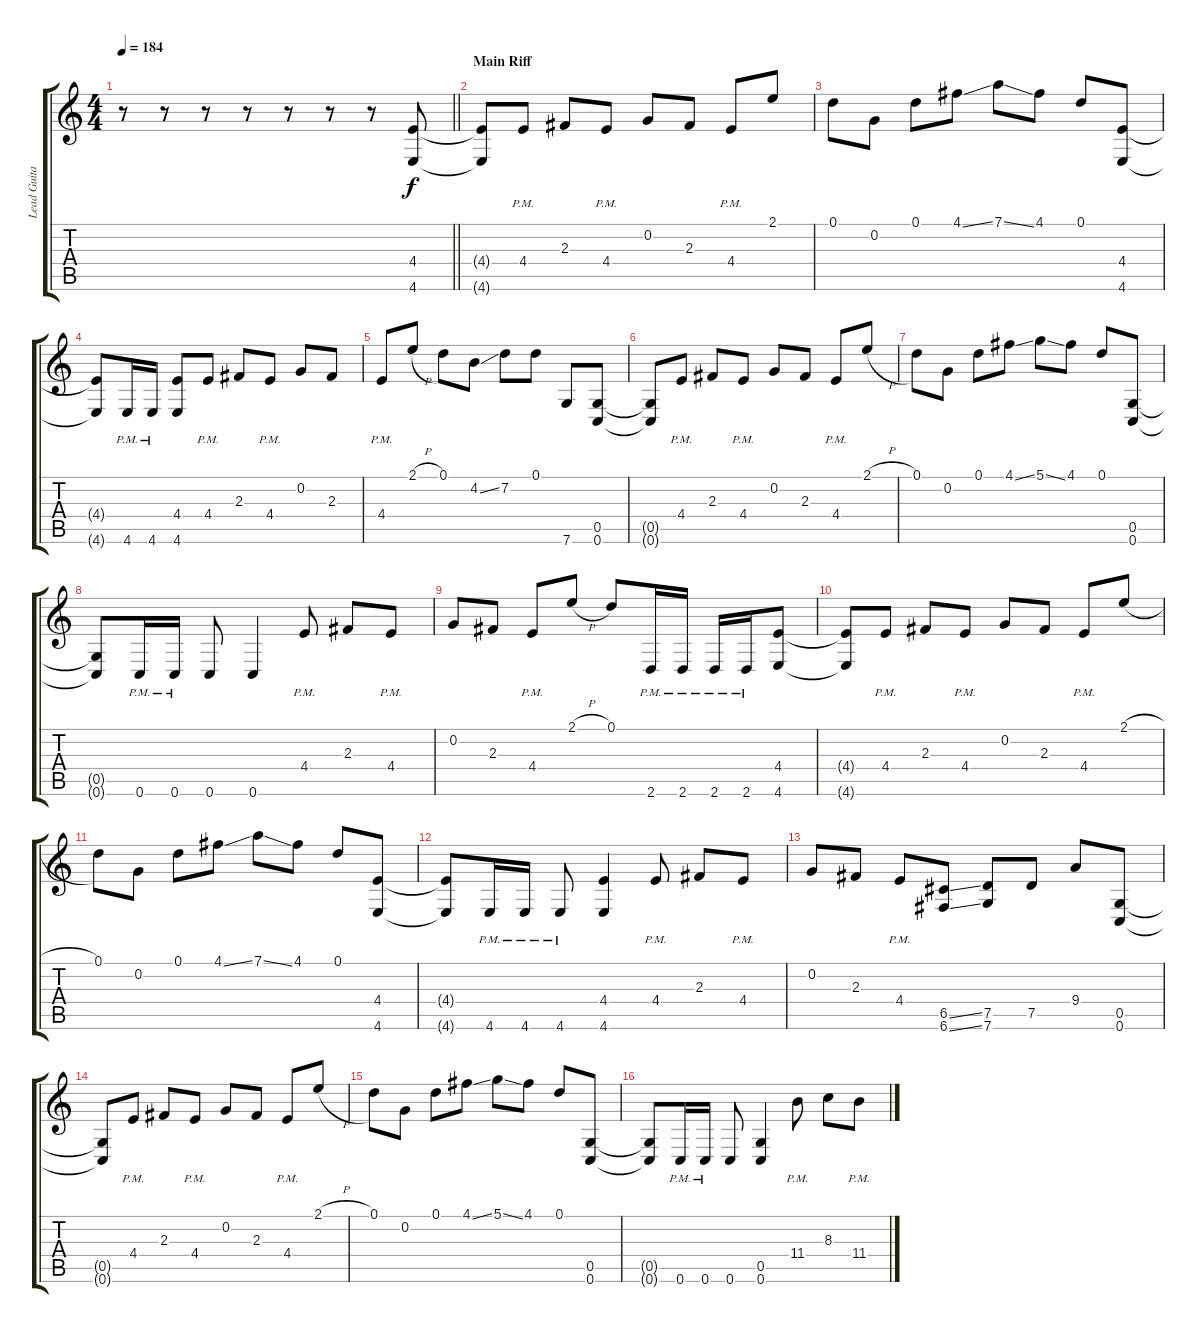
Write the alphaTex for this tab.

\track ("Lead Guitar" "Lead Guita") {instrument distortionguitar}
\staff {score tabs}
\tuning (D4 G3 E3 C3 G2 C2) {hide}
\ts (4 4)
\tempo 184
\clef g2
\barLineRight lightlight
\ks c
r.8{dy f instrument distortionguitar} r.8 r.8 r.8 r.8 r.8 r.8 (4.4 4.6).8 |
\section ("" "Main Riff")
(4.4{t} 4.6{t}).8 4.4{pm}.8 2.3.8 4.4{pm}.8 0.2.8 2.3.8 4.4{pm}.8 2.1.8 |
0.1.8 0.2.8 0.1.8 4.1{ss}.8 7.1{ss}.8 4.1.8 0.1.8 (4.4 4.6).8 |
(4.4{t} 4.6{t}).8 4.6{pm}.16 4.6{pm}.16 (4.4 4.6).8 4.4{pm}.8 2.3.8 4.4{pm}.8 0.2.8 2.3.8 |
4.4{pm}.8 2.1{h}.8 0.1.8 4.2{ss}.8 7.2.8 0.1.8 7.6.8 (0.5 0.6).8 |
(0.5{t} 0.6{t}).8 4.4{pm}.8 2.3.8 4.4{pm}.8 0.2.8 2.3.8 4.4{pm}.8 2.1{h}.8 |
0.1.8 0.2.8 0.1.8 4.1{ss}.8 5.1{ss}.8 4.1.8 0.1.8 (0.5 0.6).8 |
(0.5{t} 0.6{t}).8 0.6{pm}.16 0.6{pm}.16 0.6.8 0.6.4 4.4{pm}.8 2.3.8 4.4{pm}.8 |
0.2.8 2.3.8 4.4{pm}.8 2.1{h}.8 0.1.8 2.6{pm}.16 2.6{pm}.16 2.6{pm}.16 2.6{pm}.16 (4.4 4.6).8 |
(4.4{t} 4.6{t}).8 4.4{pm}.8 2.3.8 4.4{pm}.8 0.2.8 2.3.8 4.4{pm}.8 2.1{h}.8 |
0.1.8 0.2.8 0.1.8 4.1{ss}.8 7.1{ss}.8 4.1.8 0.1.8 (4.4 4.6).8 |
(4.4{t} 4.6{t}).8 4.6{pm}.16 4.6{pm}.16 4.6{pm}.8 (4.4 4.6).4 4.4{pm}.8 2.3.8 4.4{pm}.8 |
0.2.8 2.3.8 4.4{pm}.8 (6.5{ss} 6.6{ss}).8 (7.5 7.6).8 7.5.8 9.4.8 (0.5 0.6).8 |
(0.5{t} 0.6{t}).8 4.4{pm}.8 2.3.8 4.4{pm}.8 0.2.8 2.3.8 4.4{pm}.8 2.1{h}.8 |
0.1.8 0.2.8 0.1.8 4.1{ss}.8 5.1{ss}.8 4.1.8 0.1.8 (0.5 0.6).8 |
(0.5{t} 0.6{t}).8 0.6{pm}.16 0.6{pm}.16 0.6.8 (0.5 0.6).4 11.4{pm}.8 8.3.8 11.4{pm}.8
